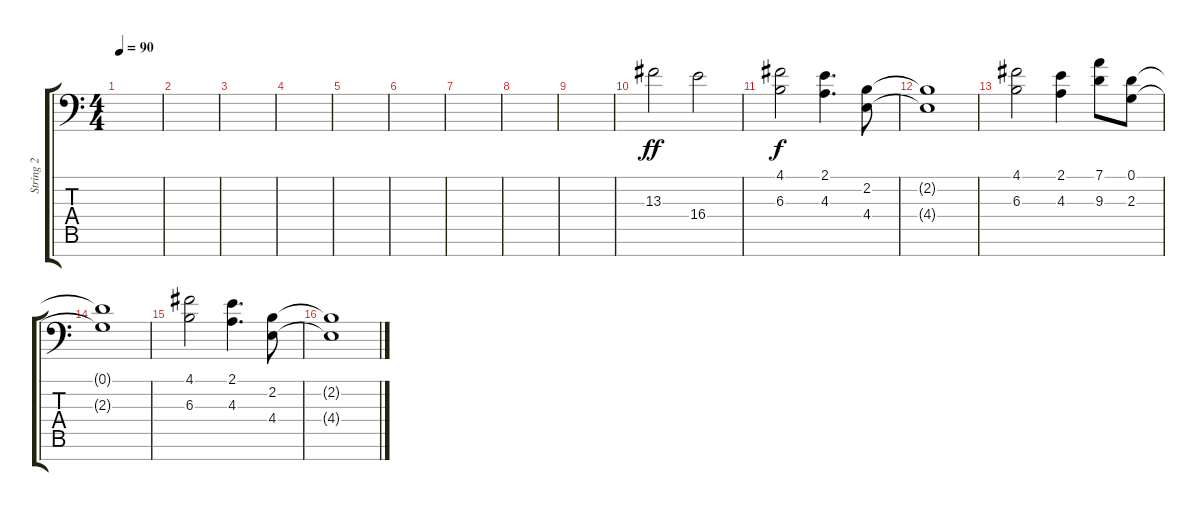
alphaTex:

\track ("String 2" "String 2") {instrument stringensemble1}
\staff {score tabs}
\tuning (D4 A3 F3 C3 G2 D2 A1) {hide}
\ts (4 4)
\tempo 90
\clef f4
\ks c
|
|
|
|
|
|
|
|
|
13.3.2{dy ff} 16.4.2 |
(4.1 6.3).2{dy f} (2.1 4.3).4{d} (2.2 4.4).8 |
(2.2{t} 4.4{t}).1 |
(4.1 6.3).2 (2.1 4.3).4 (7.1 9.3).8 (0.1 2.3).8 |
(0.1{t} 2.3{t}).1 |
(4.1 6.3).2 (2.1 4.3).4{d} (2.2 4.4).8 |
(2.2{t} 4.4{t}).1
